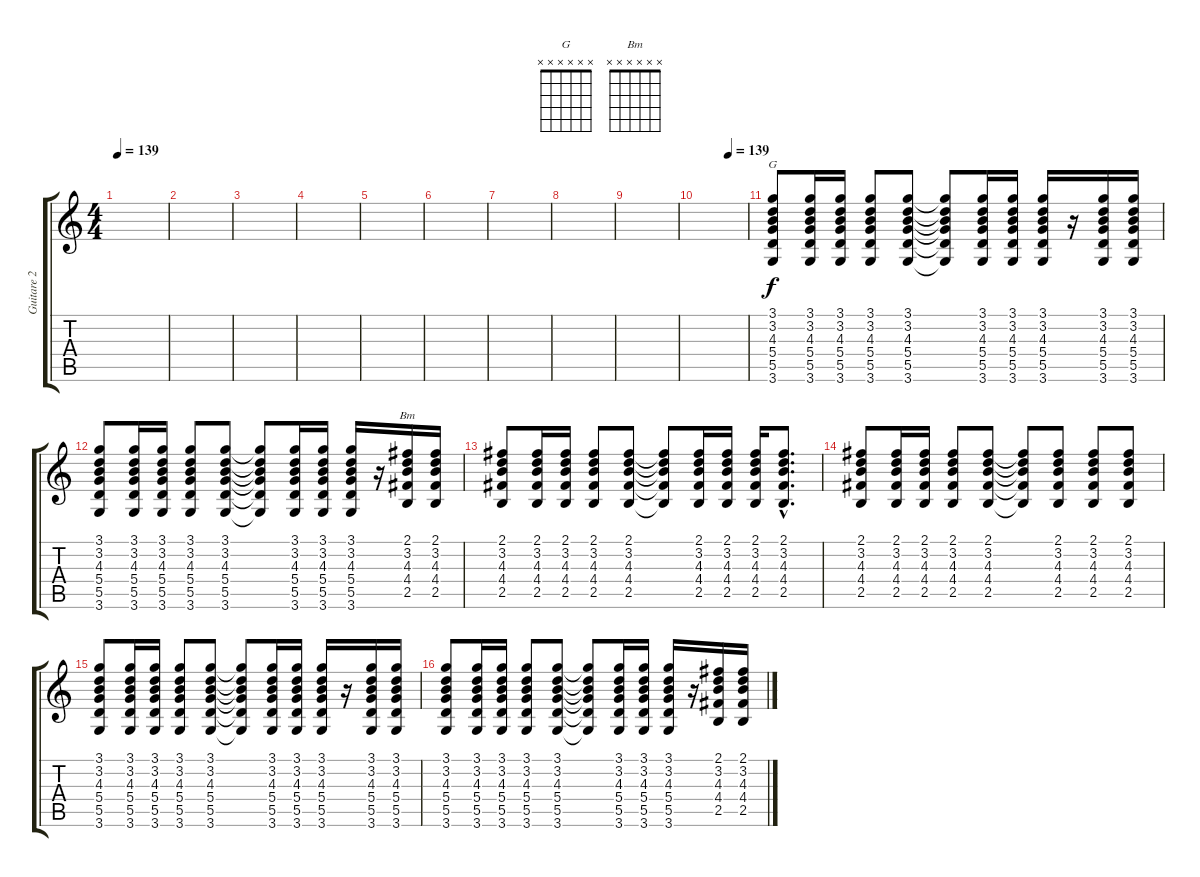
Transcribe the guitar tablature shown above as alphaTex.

\track ("Guitare 2" "Guitare 2") {instrument acousticguitarsteel}
\staff {score tabs}
\tuning (E4 B3 G3 D3 A2 E2) {hide}
\chord ("G" x x x x x x) {firstfret 0}
\chord ("Bm" x x x x x x) {firstfret 0}
\ts (4 4)
\tempo 139
\tempo 60
\tempo 139
\clef g2
\ks c
|
|
|
|
|
|
|
|
|
\tempo (139 0.625)
|
(3.1 3.2 4.3 5.4 5.5 3.6).8{ch "G"} (3.1 3.2 4.3 5.4 5.5 3.6).16 (3.1 3.2 4.3 5.4 5.5 3.6).16 (3.1 3.2 4.3 5.4 5.5 3.6).8 (3.1 3.2 4.3 5.4 5.5 3.6).8 (3.1{t} 3.2{t} 4.3{t} 5.4{t} 5.5{t} 3.6{t}).8 (3.1 3.2 4.3 5.4 5.5 3.6).16 (3.1 3.2 4.3 5.4 5.5 3.6).16 (3.1 3.2 4.3 5.4 5.5 3.6).16 r.16 (3.1 3.2 4.3 5.4 5.5 3.6).16 (3.1 3.2 4.3 5.4 5.5 3.6).16 |
(3.1 3.2 4.3 5.4 5.5 3.6).8 (3.1 3.2 4.3 5.4 5.5 3.6).16 (3.1 3.2 4.3 5.4 5.5 3.6).16 (3.1 3.2 4.3 5.4 5.5 3.6).8 (3.1 3.2 4.3 5.4 5.5 3.6).8 (3.1{t} 3.2{t} 4.3{t} 5.4{t} 5.5{t} 3.6{t}).8 (3.1 3.2 4.3 5.4 5.5 3.6).16 (3.1 3.2 4.3 5.4 5.5 3.6).16 (3.1 3.2 4.3 5.4 5.5 3.6).16 r.16 (2.1 3.2 4.3 4.4 2.5).16{ch "Bm"} (2.1 3.2 4.3 4.4 2.5).16 |
(2.1 3.2 4.3 4.4 2.5).8 (2.1 3.2 4.3 4.4 2.5).16 (2.1 3.2 4.3 4.4 2.5).16 (2.1 3.2 4.3 4.4 2.5).8 (2.1 3.2 4.3 4.4 2.5).8 (2.1{t} 3.2{t} 4.3{t} 4.4{t} 2.5{t}).8 (2.1 3.2 4.3 4.4 2.5).16 (2.1 3.2 4.3 4.4 2.5).16 (2.1 3.2 4.3 4.4 2.5).16 (2.1{hac} 3.2{hac} 4.3{hac} 4.4{hac} 2.5{hac}).8{d} |
(2.1 3.2 4.3 4.4 2.5).8 (2.1 3.2 4.3 4.4 2.5).16 (2.1 3.2 4.3 4.4 2.5).16 (2.1 3.2 4.3 4.4 2.5).8 (2.1 3.2 4.3 4.4 2.5).8 (2.1{t} 3.2{t} 4.3{t} 4.4{t} 2.5{t}).8 (2.1 3.2 4.3 4.4 2.5).8 (2.1 3.2 4.3 4.4 2.5).8 (2.1 3.2 4.3 4.4 2.5).8 |
(3.1 3.2 4.3 5.4 5.5 3.6).8 (3.1 3.2 4.3 5.4 5.5 3.6).16 (3.1 3.2 4.3 5.4 5.5 3.6).16 (3.1 3.2 4.3 5.4 5.5 3.6).8 (3.1 3.2 4.3 5.4 5.5 3.6).8 (3.1{t} 3.2{t} 4.3{t} 5.4{t} 5.5{t} 3.6{t}).8 (3.1 3.2 4.3 5.4 5.5 3.6).16 (3.1 3.2 4.3 5.4 5.5 3.6).16 (3.1 3.2 4.3 5.4 5.5 3.6).16 r.16 (3.1 3.2 4.3 5.4 5.5 3.6).16 (3.1 3.2 4.3 5.4 5.5 3.6).16 |
(3.1 3.2 4.3 5.4 5.5 3.6).8 (3.1 3.2 4.3 5.4 5.5 3.6).16 (3.1 3.2 4.3 5.4 5.5 3.6).16 (3.1 3.2 4.3 5.4 5.5 3.6).8 (3.1 3.2 4.3 5.4 5.5 3.6).8 (3.1{t} 3.2{t} 4.3{t} 5.4{t} 5.5{t} 3.6{t}).8 (3.1 3.2 4.3 5.4 5.5 3.6).16 (3.1 3.2 4.3 5.4 5.5 3.6).16 (3.1 3.2 4.3 5.4 5.5 3.6).16 r.16 (2.1 3.2 4.3 4.4 2.5).16 (2.1 3.2 4.3 4.4 2.5).16
